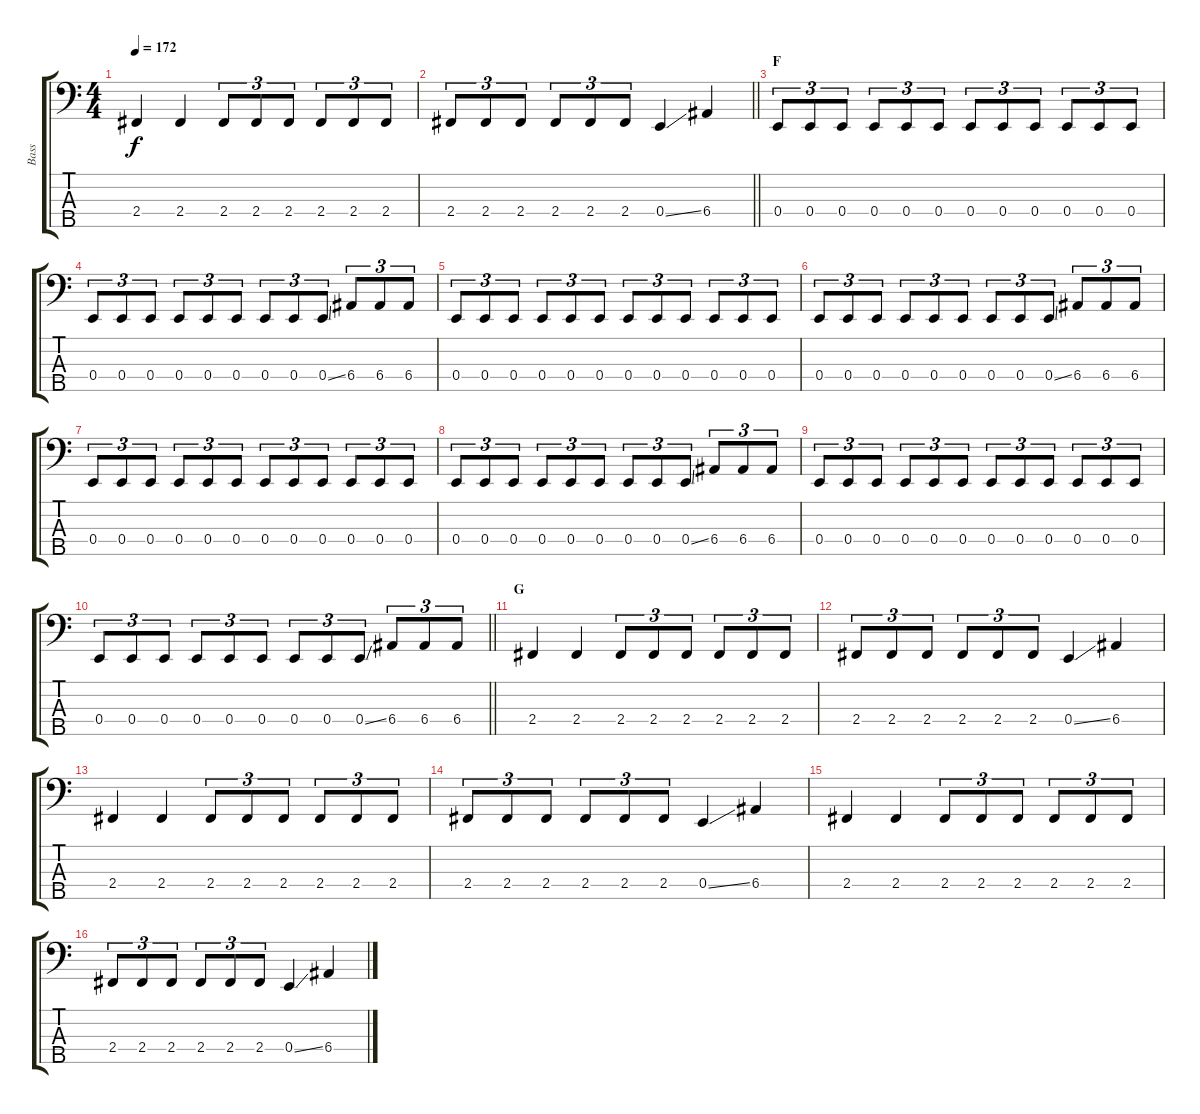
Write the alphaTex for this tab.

\track ("Bass" "Bass") {instrument electricbasspick}
\staff {score tabs}
\tuning (G2 D2 A1 E1 B0) {hide}
\ts (4 4)
\tempo 172
\clef f4
\ks c
2.4.4{dy f} 2.4.4 2.4.8{tu (3 2)} 2.4.8{tu (3 2)} 2.4.8{tu (3 2)} 2.4.8{tu (3 2)} 2.4.8{tu (3 2)} 2.4.8{tu (3 2)} |
\barLineRight lightlight
2.4.8{tu (3 2)} 2.4.8{tu (3 2)} 2.4.8{tu (3 2)} 2.4.8{tu (3 2)} 2.4.8{tu (3 2)} 2.4.8{tu (3 2)} 0.4{ss}.4 6.4.4 |
\section ("" "F")
0.4.8{tu (3 2)} 0.4.8{tu (3 2)} 0.4.8{tu (3 2)} 0.4.8{tu (3 2)} 0.4.8{tu (3 2)} 0.4.8{tu (3 2)} 0.4.8{tu (3 2)} 0.4.8{tu (3 2)} 0.4.8{tu (3 2)} 0.4.8{tu (3 2)} 0.4.8{tu (3 2)} 0.4.8{tu (3 2)} |
0.4.8{tu (3 2)} 0.4.8{tu (3 2)} 0.4.8{tu (3 2)} 0.4.8{tu (3 2)} 0.4.8{tu (3 2)} 0.4.8{tu (3 2)} 0.4.8{tu (3 2)} 0.4.8{tu (3 2)} 0.4{ss}.8{tu (3 2)} 6.4.8{tu (3 2)} 6.4.8{tu (3 2)} 6.4.8{tu (3 2)} |
0.4.8{tu (3 2)} 0.4.8{tu (3 2)} 0.4.8{tu (3 2)} 0.4.8{tu (3 2)} 0.4.8{tu (3 2)} 0.4.8{tu (3 2)} 0.4.8{tu (3 2)} 0.4.8{tu (3 2)} 0.4.8{tu (3 2)} 0.4.8{tu (3 2)} 0.4.8{tu (3 2)} 0.4.8{tu (3 2)} |
0.4.8{tu (3 2)} 0.4.8{tu (3 2)} 0.4.8{tu (3 2)} 0.4.8{tu (3 2)} 0.4.8{tu (3 2)} 0.4.8{tu (3 2)} 0.4.8{tu (3 2)} 0.4.8{tu (3 2)} 0.4{ss}.8{tu (3 2)} 6.4.8{tu (3 2)} 6.4.8{tu (3 2)} 6.4.8{tu (3 2)} |
0.4.8{tu (3 2)} 0.4.8{tu (3 2)} 0.4.8{tu (3 2)} 0.4.8{tu (3 2)} 0.4.8{tu (3 2)} 0.4.8{tu (3 2)} 0.4.8{tu (3 2)} 0.4.8{tu (3 2)} 0.4.8{tu (3 2)} 0.4.8{tu (3 2)} 0.4.8{tu (3 2)} 0.4.8{tu (3 2)} |
0.4.8{tu (3 2)} 0.4.8{tu (3 2)} 0.4.8{tu (3 2)} 0.4.8{tu (3 2)} 0.4.8{tu (3 2)} 0.4.8{tu (3 2)} 0.4.8{tu (3 2)} 0.4.8{tu (3 2)} 0.4{ss}.8{tu (3 2)} 6.4.8{tu (3 2)} 6.4.8{tu (3 2)} 6.4.8{tu (3 2)} |
0.4.8{tu (3 2)} 0.4.8{tu (3 2)} 0.4.8{tu (3 2)} 0.4.8{tu (3 2)} 0.4.8{tu (3 2)} 0.4.8{tu (3 2)} 0.4.8{tu (3 2)} 0.4.8{tu (3 2)} 0.4.8{tu (3 2)} 0.4.8{tu (3 2)} 0.4.8{tu (3 2)} 0.4.8{tu (3 2)} |
\barLineRight lightlight
0.4.8{tu (3 2)} 0.4.8{tu (3 2)} 0.4.8{tu (3 2)} 0.4.8{tu (3 2)} 0.4.8{tu (3 2)} 0.4.8{tu (3 2)} 0.4.8{tu (3 2)} 0.4.8{tu (3 2)} 0.4{ss}.8{tu (3 2)} 6.4.8{tu (3 2)} 6.4.8{tu (3 2)} 6.4.8{tu (3 2)} |
\section ("" "G")
2.4.4 2.4.4 2.4.8{tu (3 2)} 2.4.8{tu (3 2)} 2.4.8{tu (3 2)} 2.4.8{tu (3 2)} 2.4.8{tu (3 2)} 2.4.8{tu (3 2)} |
2.4.8{tu (3 2)} 2.4.8{tu (3 2)} 2.4.8{tu (3 2)} 2.4.8{tu (3 2)} 2.4.8{tu (3 2)} 2.4.8{tu (3 2)} 0.4{ss}.4 6.4.4 |
2.4.4 2.4.4 2.4.8{tu (3 2)} 2.4.8{tu (3 2)} 2.4.8{tu (3 2)} 2.4.8{tu (3 2)} 2.4.8{tu (3 2)} 2.4.8{tu (3 2)} |
2.4.8{tu (3 2)} 2.4.8{tu (3 2)} 2.4.8{tu (3 2)} 2.4.8{tu (3 2)} 2.4.8{tu (3 2)} 2.4.8{tu (3 2)} 0.4{ss}.4 6.4.4 |
2.4.4 2.4.4 2.4.8{tu (3 2)} 2.4.8{tu (3 2)} 2.4.8{tu (3 2)} 2.4.8{tu (3 2)} 2.4.8{tu (3 2)} 2.4.8{tu (3 2)} |
2.4.8{tu (3 2)} 2.4.8{tu (3 2)} 2.4.8{tu (3 2)} 2.4.8{tu (3 2)} 2.4.8{tu (3 2)} 2.4.8{tu (3 2)} 0.4{ss}.4 6.4.4
